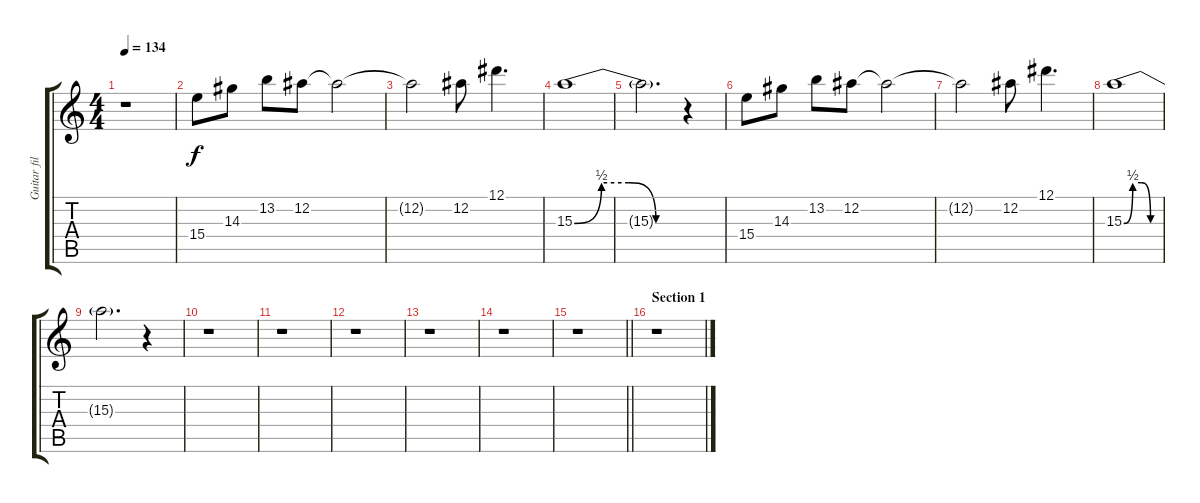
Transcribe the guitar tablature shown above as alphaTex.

\track ("Guitar fills" "Guitar fil") {instrument distortionguitar}
\staff {score tabs}
\tuning (Eb4 Bb3 Gb3 Db3 Ab2 Eb2) {hide}
\ts (4 4)
\tempo 134
\clef g2
\ks c
r.1{dy f} |
15.4.8 14.3.8 13.2.8 12.2.8 12.2{t}.2 |
12.2{t}.2 12.2.8 12.1.4{d} |
15.3{be (custom 0 0 15 2 30 2 45 0 60 0)}.1 |
15.3{t}.2{d} r.4 |
15.4.8 14.3.8 13.2.8 12.2.8 12.2{t}.2 |
12.2{t}.2 12.2.8 12.1.4{d} |
15.3{be (custom 0 0 15 2 30 2 45 0 60 0)}.1 |
15.3{t}.2{d} r.4 |
r.1 |
r.1 |
r.1 |
r.1 |
r.1 |
\barLineRight lightlight
r.1 |
\section ("" "Section 1")
r.1
